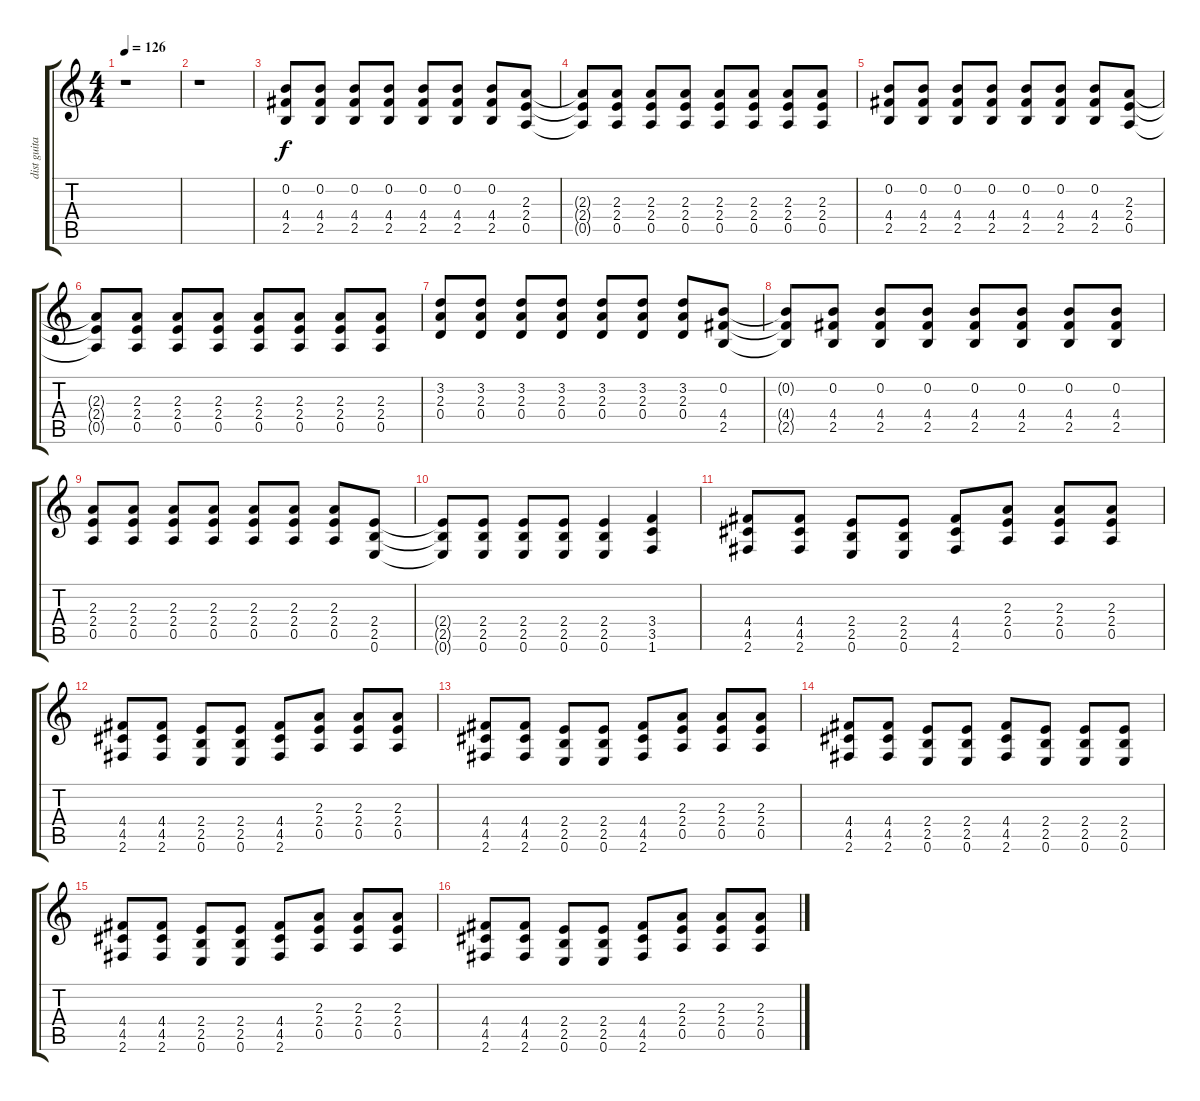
\track ("dist guitar 1" "dist guita") {instrument distortionguitar}
\staff {score tabs}
\tuning (E4 B3 G3 D3 A2 E2) {hide}
\ts (4 4)
\tempo 126
\clef g2
\ks c
r.1{dy f} |
r.1 |
(0.2 4.4 2.5).8 (0.2 4.4 2.5).8 (0.2 4.4 2.5).8 (0.2 4.4 2.5).8 (0.2 4.4 2.5).8 (0.2 4.4 2.5).8 (0.2 4.4 2.5).8 (2.3 2.4 0.5).8 |
(2.3{t} 2.4{t} 0.5{t}).8 (2.3 2.4 0.5).8 (2.3 2.4 0.5).8 (2.3 2.4 0.5).8 (2.3 2.4 0.5).8 (2.3 2.4 0.5).8 (2.3 2.4 0.5).8 (2.3 2.4 0.5).8 |
(0.2 4.4 2.5).8 (0.2 4.4 2.5).8 (0.2 4.4 2.5).8 (0.2 4.4 2.5).8 (0.2 4.4 2.5).8 (0.2 4.4 2.5).8 (0.2 4.4 2.5).8 (2.3 2.4 0.5).8 |
(2.3{t} 2.4{t} 0.5{t}).8 (2.3 2.4 0.5).8 (2.3 2.4 0.5).8 (2.3 2.4 0.5).8 (2.3 2.4 0.5).8 (2.3 2.4 0.5).8 (2.3 2.4 0.5).8 (2.3 2.4 0.5).8 |
(3.2 2.3 0.4).8 (3.2 2.3 0.4).8 (3.2 2.3 0.4).8 (3.2 2.3 0.4).8 (3.2 2.3 0.4).8 (3.2 2.3 0.4).8 (3.2 2.3 0.4).8 (0.2 4.4 2.5).8 |
(0.2{t} 4.4{t} 2.5{t}).8 (0.2 4.4 2.5).8 (0.2 4.4 2.5).8 (0.2 4.4 2.5).8 (0.2 4.4 2.5).8 (0.2 4.4 2.5).8 (0.2 4.4 2.5).8 (0.2 4.4 2.5).8 |
(2.3 2.4 0.5).8 (2.3 2.4 0.5).8 (2.3 2.4 0.5).8 (2.3 2.4 0.5).8 (2.3 2.4 0.5).8 (2.3 2.4 0.5).8 (2.3 2.4 0.5).8 (2.4 2.5 0.6).8 |
(2.4{t} 2.5{t} 0.6{t}).8 (2.4 2.5 0.6).8 (2.4 2.5 0.6).8 (2.4 2.5 0.6).8 (2.4 2.5 0.6).4 (3.4 3.5 1.6).4 |
(4.4 4.5 2.6).8 (4.4 4.5 2.6).8 (2.4 2.5 0.6).8 (2.4 2.5 0.6).8 (4.4 4.5 2.6).8 (2.3 2.4 0.5).8 (2.3 2.4 0.5).8 (2.3 2.4 0.5).8 |
(4.4 4.5 2.6).8 (4.4 4.5 2.6).8 (2.4 2.5 0.6).8 (2.4 2.5 0.6).8 (4.4 4.5 2.6).8 (2.3 2.4 0.5).8 (2.3 2.4 0.5).8 (2.3 2.4 0.5).8 |
(4.4 4.5 2.6).8 (4.4 4.5 2.6).8 (2.4 2.5 0.6).8 (2.4 2.5 0.6).8 (4.4 4.5 2.6).8 (2.3 2.4 0.5).8 (2.3 2.4 0.5).8 (2.3 2.4 0.5).8 |
(4.4 4.5 2.6).8 (4.4 4.5 2.6).8 (2.4 2.5 0.6).8 (2.4 2.5 0.6).8 (4.4 4.5 2.6).8 (2.4 2.5 0.6).8 (2.4 2.5 0.6).8 (2.4 2.5 0.6).8 |
(4.4 4.5 2.6).8 (4.4 4.5 2.6).8 (2.4 2.5 0.6).8 (2.4 2.5 0.6).8 (4.4 4.5 2.6).8 (2.3 2.4 0.5).8 (2.3 2.4 0.5).8 (2.3 2.4 0.5).8 |
(4.4 4.5 2.6).8 (4.4 4.5 2.6).8 (2.4 2.5 0.6).8 (2.4 2.5 0.6).8 (4.4 4.5 2.6).8 (2.3 2.4 0.5).8 (2.3 2.4 0.5).8 (2.3 2.4 0.5).8
